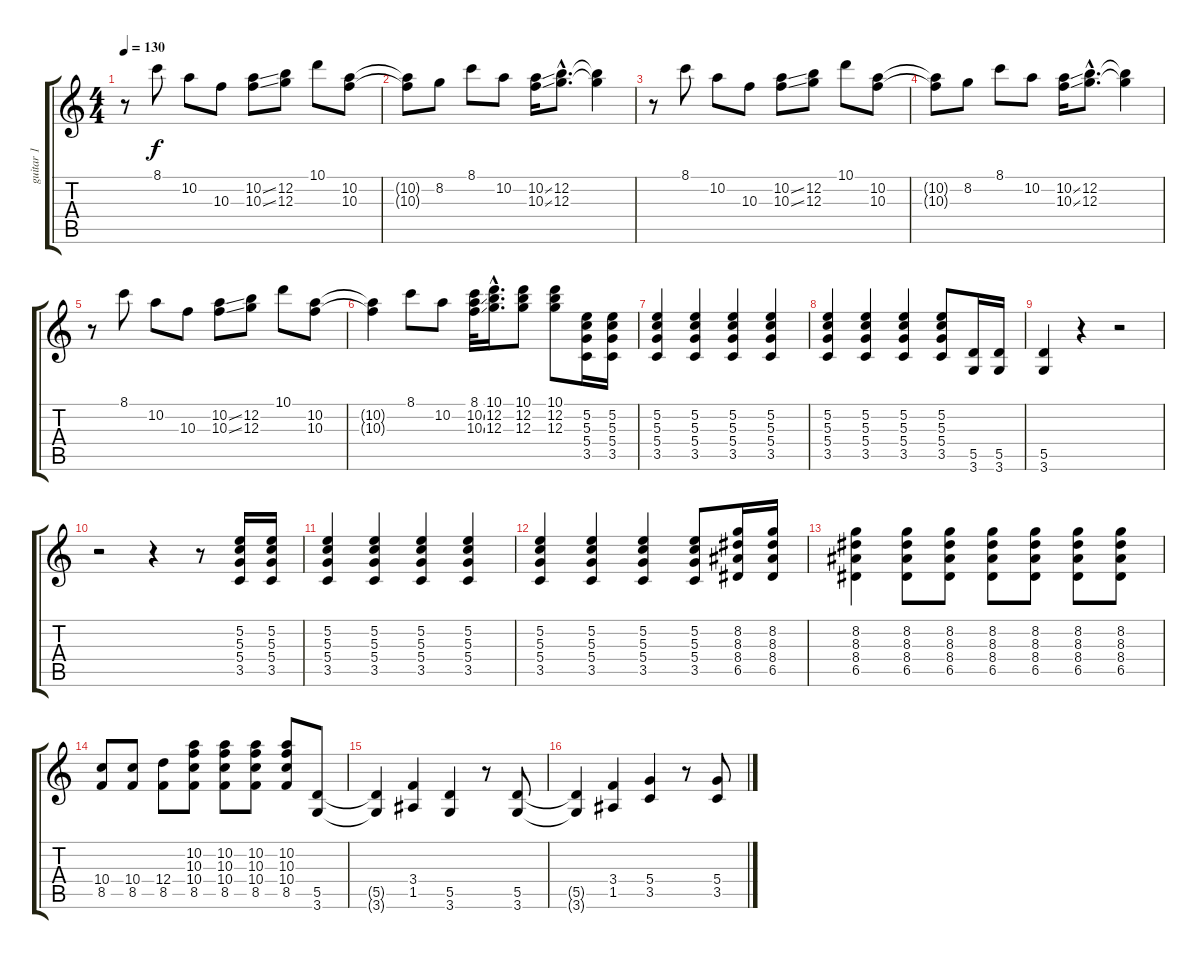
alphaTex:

\track ("guitar 1" "guitar 1") {instrument distortionguitar}
\staff {score tabs}
\tuning (E4 B3 G3 D3 A2 E2) {hide}
\ts (4 4)
\tempo 130
\clef g2
\ks c
r.8{dy f} 8.1.8 10.2.8 10.3.8 (10.2{ss} 10.3{ss}).8 (12.2 12.3).8 10.1.8 (10.2 10.3).8 |
(10.2{t} 10.3{t}).8 8.2.8 8.1.8 10.2.8 (10.2{ss} 10.3{ss}).16 (12.2{hac} 12.3{hac}).8{d} (12.2{t} 12.3{t}).4 |
r.8 8.1.8 10.2.8 10.3.8 (10.2{ss} 10.3{ss}).8 (12.2 12.3).8 10.1.8 (10.2 10.3).8 |
(10.2{t} 10.3{t}).8 8.2.8 8.1.8 10.2.8 (10.2{ss} 10.3{ss}).16 (12.2{hac} 12.3{hac}).8{d} (12.2{t} 12.3{t}).4 |
r.8 8.1.8 10.2.8 10.3.8 (10.2{ss} 10.3{ss}).8 (12.2 12.3).8 10.1.8 (10.2 10.3).8 |
(10.2{t} 10.3{t}).4 8.1.8 10.2.8 (8.1 10.2{ss} 10.3{ss}).32 (10.1{hac} 12.2{hac} 12.3{hac}).16{d} (10.1 12.2 12.3).8 (10.1 12.2 12.3).8 (5.2 5.3 5.4 3.5).16 (5.2 5.3 5.4 3.5).16 |
(5.2 5.3 5.4 3.5).4 (5.2 5.3 5.4 3.5).4 (5.2 5.3 5.4 3.5).4 (5.2 5.3 5.4 3.5).4 |
(5.2 5.3 5.4 3.5).4 (5.2 5.3 5.4 3.5).4 (5.2 5.3 5.4 3.5).4 (5.2 5.3 5.4 3.5).8 (5.5 3.6).16 (5.5 3.6).16 |
(5.5 3.6).4 r.4 r.2 |
r.2 r.4 r.8 (5.2 5.3 5.4 3.5).16 (5.2 5.3 5.4 3.5).16 |
(5.2 5.3 5.4 3.5).4 (5.2 5.3 5.4 3.5).4 (5.2 5.3 5.4 3.5).4 (5.2 5.3 5.4 3.5).4 |
(5.2 5.3 5.4 3.5).4 (5.2 5.3 5.4 3.5).4 (5.2 5.3 5.4 3.5).4 (5.2 5.3 5.4 3.5).8 (8.2 8.3 8.4 6.5).16 (8.2 8.3 8.4 6.5).16 |
(8.2 8.3 8.4 6.5).4 (8.2 8.3 8.4 6.5).8 (8.2 8.3 8.4 6.5).8 (8.2 8.3 8.4 6.5).8 (8.2 8.3 8.4 6.5).8 (8.2 8.3 8.4 6.5).8 (8.2 8.3 8.4 6.5).8 |
(10.4 8.5).8 (10.4 8.5).8 (12.4 8.5).8 (10.2 10.3 10.4 8.5).8 (10.2 10.3 10.4 8.5).8 (10.2 10.3 10.4 8.5).8 (10.2 10.3 10.4 8.5).8 (5.5 3.6).8 |
(5.5{t} 3.6{t}).4 (3.4 1.5).4 (5.5 3.6).4 r.8 (5.5 3.6).8 |
(5.5{t} 3.6{t}).4 (3.4 1.5).4 (5.4 3.5).4 r.8 (5.4 3.5).8
